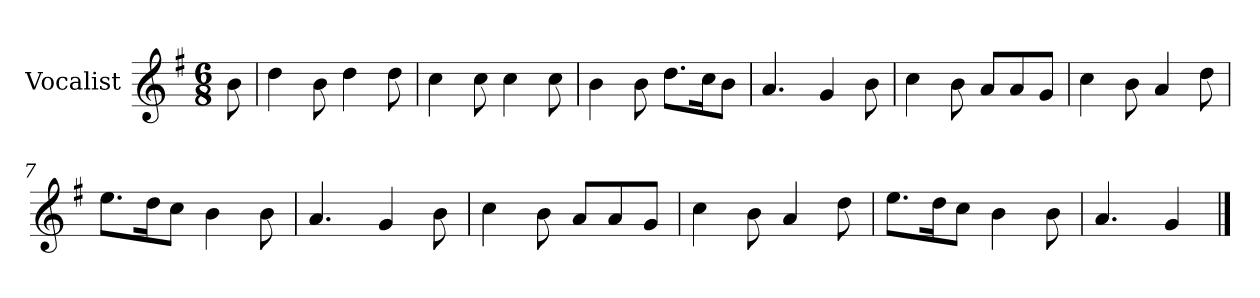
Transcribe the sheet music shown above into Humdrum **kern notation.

**kern
*part1
*staff1
*I"Vocalist
*k[f#]
*G:
*M6/8
=
8b
=1
4dd
8b
4dd
8dd
=2
4cc
8cc
4cc
8cc
=3
4b
8b
8.ddL
16ccK
8bJ
=4
4.a
4g
8b
=5
4cc
8b
8aL
8a
8gJ
=6
4cc
8b
4a
8dd
=7
8.eeL
16ddK
8ccJ
4b
8b
=8
4.a
4g
8b
=9
4cc
8b
8aL
8a
8gJ
=10
4cc
8b
4a
8dd
=11
8.eeL
16ddK
8ccJ
4b
8b
=12
4.a
4g
==
*-
